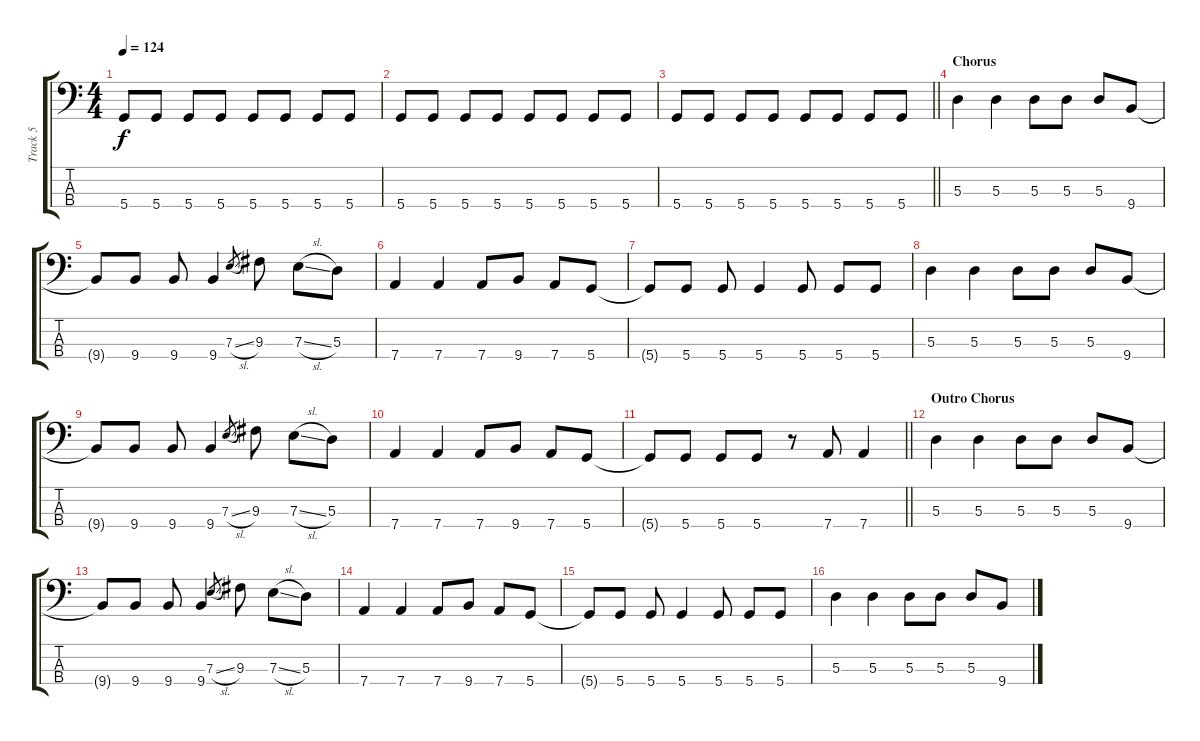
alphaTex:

\track ("Track 5" "Track 5") {instrument electricbasspick}
\staff {score tabs}
\tuning (G2 D2 A1 D1) {hide}
\ts (4 4)
\tempo 124
\clef f4
\ks c
5.4.8{dy f} 5.4.8 5.4.8 5.4.8 5.4.8 5.4.8 5.4.8 5.4.8 |
5.4.8 5.4.8 5.4.8 5.4.8 5.4.8 5.4.8 5.4.8 5.4.8 |
\barLineRight lightlight
5.4.8 5.4.8 5.4.8 5.4.8 5.4.8 5.4.8 5.4.8 5.4.8 |
\section ("" "Chorus")
5.3.4 5.3.4 5.3.8 5.3.8 5.3.8 9.4.8 |
9.4{t}.8 9.4.8 9.4.8 9.4.4 7.3{sl}.8{gr} 9.3.8 7.3{sl}.8 5.3.8 |
7.4.4 7.4.4 7.4.8 9.4.8 7.4.8 5.4.8 |
5.4{t}.8 5.4.8 5.4.8 5.4.4 5.4.8 5.4.8 5.4.8 |
5.3.4 5.3.4 5.3.8 5.3.8 5.3.8 9.4.8 |
9.4{t}.8 9.4.8 9.4.8 9.4.4 7.3{sl}.8{gr} 9.3.8 7.3{sl}.8 5.3.8 |
7.4.4 7.4.4 7.4.8 9.4.8 7.4.8 5.4.8 |
\barLineRight lightlight
5.4{t}.8 5.4.8 5.4.8 5.4.8 r.8 7.4.8 7.4.4 |
\section ("" "Outro Chorus")
5.3.4 5.3.4 5.3.8 5.3.8 5.3.8 9.4.8 |
9.4{t}.8 9.4.8 9.4.8 9.4.4 7.3{sl}.8{gr} 9.3.8 7.3{sl}.8 5.3.8 |
7.4.4 7.4.4 7.4.8 9.4.8 7.4.8 5.4.8 |
5.4{t}.8 5.4.8 5.4.8 5.4.4 5.4.8 5.4.8 5.4.8 |
5.3.4 5.3.4 5.3.8 5.3.8 5.3.8 9.4.8
